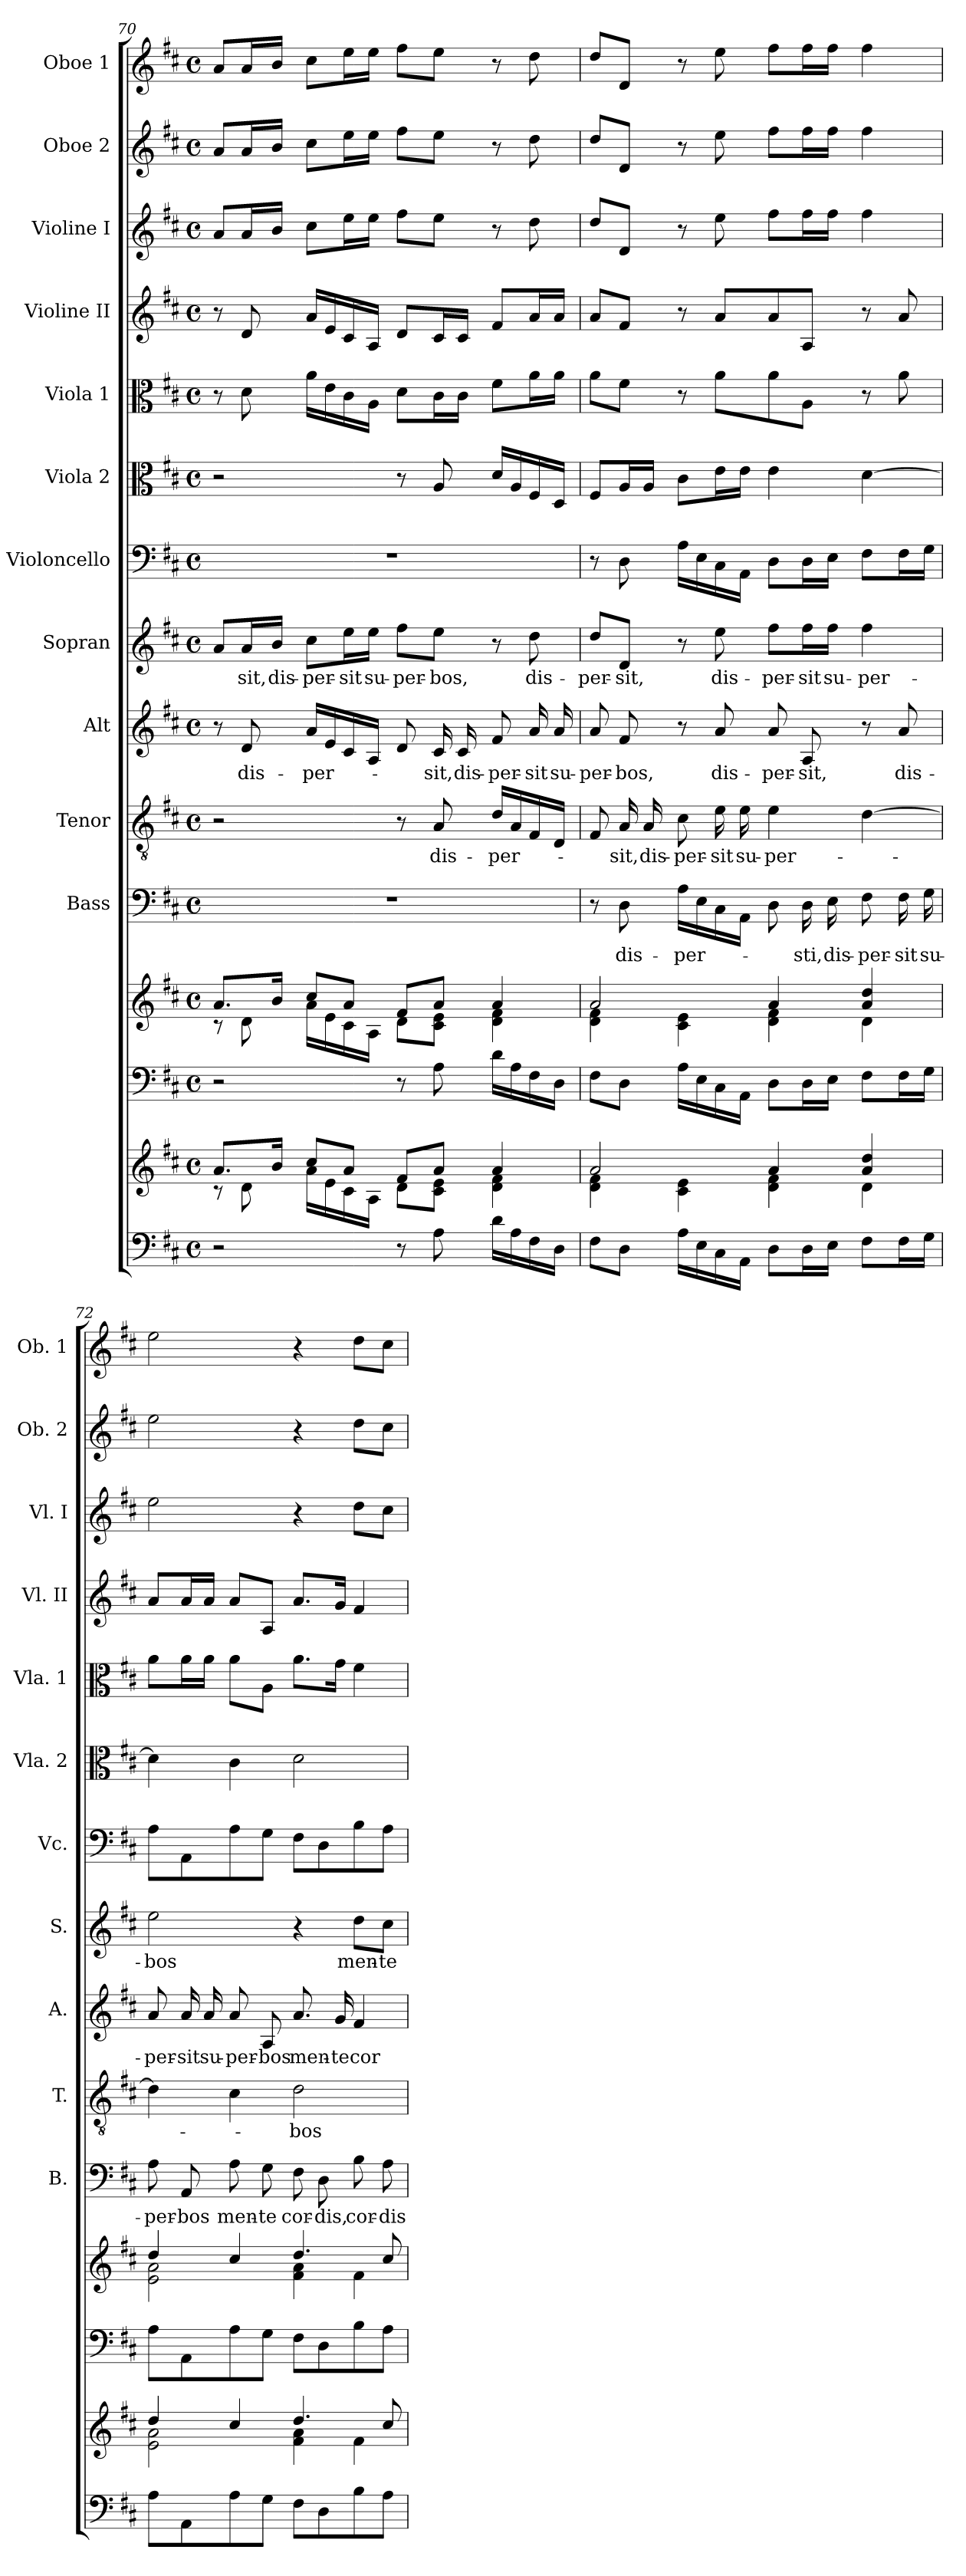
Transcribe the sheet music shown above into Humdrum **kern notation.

**kern	**kern	**kern	**kern	**kern	**text	**kern	**text	**kern	**text	**kern	**text	**kern	**kern	**kern	**kern	**kern	**kern	**kern
*part13	*part13	*part12	*part12	*part11	*part11	*part10	*part10	*part9	*part9	*part8	*part8	*part7	*part6	*part5	*part4	*part3	*part2	*part1
*staff15	*staff14	*staff13	*staff12	*staff11	*staff11	*staff10	*staff10	*staff9	*staff9	*staff8	*staff8	*staff7	*staff6	*staff5	*staff4	*staff3	*staff2	*staff1
*	*	*	*	*I"Bass	*	*I"Tenor	*	*I"Alt	*	*I"Sopran	*	*I"Violoncello	*I"Viola 2	*I"Viola 1	*I"Violine II	*I"Violine I	*I"Oboe 2	*I"Oboe 1
*	*	*	*	*I'B.	*	*I'T.	*	*I'A.	*	*I'S.	*	*I'Vc.	*I'Vla. 2	*I'Vla. 1	*I'Vl. II	*I'Vl. I	*I'Ob. 2	*I'Ob. 1
!!LO:PB:g=z
*clefF4	*clefG2	*clefF4	*clefG2	*clefF4	*	*clefGv2	*	*clefG2	*	*clefG2	*	*clefF4	*clefC3	*clefC3	*clefG2	*clefG2	*clefG2	*clefG2
*	*	*	*	*	*	*	*	*	*	*	*	*ITrd7c12	*	*	*	*	*	*
*k[f#c#]	*k[f#c#]	*k[f#c#]	*k[f#c#]	*k[f#c#]	*	*k[f#c#]	*	*k[f#c#]	*	*k[f#c#]	*	*k[f#c#]	*k[f#c#]	*k[f#c#]	*k[f#c#]	*k[f#c#]	*k[f#c#]	*k[f#c#]
*D:	*D:	*D:	*D:	*D:	*	*D:	*	*D:	*	*D:	*	*D:	*D:	*D:	*D:	*D:	*D:	*D:
*M4/4	*M4/4	*M4/4	*M4/4	*M4/4	*	*M4/4	*	*M4/4	*	*M4/4	*	*M4/4	*M4/4	*M4/4	*M4/4	*M4/4	*M4/4	*M4/4
*met(c)	*met(c)	*met(c)	*met(c)	*met(c)	*	*met(c)	*	*met(c)	*	*met(c)	*	*met(c)	*met(c)	*met(c)	*met(c)	*met(c)	*met(c)	*met(c)
=70	=70	=70	=70	=70	=70	=70	=70	=70	=70	=70	=70	=70	=70	=70	=70	=70	=70	=70
*	*^	*	*^	*	*	*	*	*	*	*	*	*	*	*	*	*	*	*
2r	8.a/L	8rc	2r	8.a/L	8rc	1r	.	2r	.	8r	.	8a/L	.	1r	2r	8r	8r	8a/L	8a/L	8a/L
!	!	!	!	!	!	!	!	!	!	!	!LO:LY:b	!	!LO:LY:b	!	!	!	!	!	!	!
.	.	8d\	.	.	8d\	.	.	.	.	8d/	dis-	16a/L	-sit,	.	.	8d\	8d/	16a/L	16a/L	16a/L
!	!	!	!	!	!	!	!	!	!	!	!	!	!LO:LY:b	!	!	!	!	!	!	!
.	16b/Jk	.	.	16b/Jk	.	.	.	.	.	.	.	16b/JJ	dis-	.	.	.	.	16b/JJ	16b/JJ	16b/JJ
!	!	!	!	!	!	!	!	!	!	!	!LO:LY:b	!	!LO:LY:b	!	!	!	!	!	!	!
.	8cc#/L	16a\LL	.	8cc#/L	16a\LL	.	.	.	.	16a/LL	-per-	8cc#\L	-per-	.	.	16a\LL	16a/LL	8cc#\L	8cc#\L	8cc#\L
.	.	16e\	.	.	16e\	.	.	.	.	16e/	.	.	.	.	.	16e\	16e/	.	.	.
!	!	!	!	!	!	!	!	!	!	!	!	!	!LO:LY:b	!	!	!	!	!	!	!
.	8a/J	16c#\	.	8a/J	16c#\	.	.	.	.	16c#/	.	16ee\L	-sit	.	.	16c#\	16c#/	16ee\L	16ee\L	16ee\L
!	!	!	!	!	!	!	!	!	!	!	!	!	!LO:LY:b	!	!	!	!	!	!	!
.	.	16A\JJ	.	.	16A\JJ	.	.	.	.	16A/JJ	.	16ee\JJ	su-	.	.	16A\JJ	16A/JJ	16ee\JJ	16ee\JJ	16ee\JJ
!	!	!	!	!	!	!	!	!	!	!	!	!	!LO:LY:b	!	!	!	!	!	!	!
8r	8f#/L	8d\L	8r	8f#/L	8d\L	.	.	8r	.	8d/	.	8ff#\L	-per-	.	8r	8d\L	8d/L	8ff#\L	8ff#\L	8ff#\L
!	!	!	!	!	!	!	!	!	!LO:LY:b	!	!LO:LY:b	!	!LO:LY:b	!	!	!	!	!	!	!
8A\	8a/J	8c#\ 8e\J	8A\	8a/J	8c#\ 8e\J	.	.	8A/	dis-	16c#/	-sit,	8ee\J	-bos,	.	8A/	16c#\L	16c#/L	8ee\J	8ee\J	8ee\J
!	!	!	!	!	!	!	!	!	!	!	!LO:LY:b	!	!	!	!	!	!	!	!	!
.	.	.	.	.	.	.	.	.	.	16c#/	dis-	.	.	.	.	16c#\JJ	16c#/JJ	.	.	.
!	!	!	!	!	!	!	!	!	!LO:LY:b	!	!LO:LY:b	!	!	!	!	!	!	!	!	!
16d\LL	4a/	4d\ 4f#\	16d\LL	4a/	4d\ 4f#\	.	.	16d/LL	-per-	8f#/	-per-	8r	.	.	16d/LL	8f#\L	8f#/L	8r	8r	8r
16A\	.	.	16A\	.	.	.	.	16A/	.	.	.	.	.	.	16A/	.	.	.	.	.
!	!	!	!	!	!	!	!	!	!	!	!LO:LY:b	!	!LO:LY:b	!	!	!	!	!	!	!
16F#\	.	.	16F#\	.	.	.	.	16F#/	.	16a/	-sit	8dd\	dis-	.	16F#/	16a\L	16a/L	8dd\	8dd\	8dd\
!	!	!	!	!	!	!	!	!	!	!	!LO:LY:b	!	!	!	!	!	!	!	!	!
16D\JJ	.	.	16D\JJ	.	.	.	.	16D/JJ	.	16a/	su-	.	.	.	16D/JJ	16a\JJ	16a/JJ	.	.	.
=71	=71	=71	=71	=71	=71	=71	=71	=71	=71	=71	=71	=71	=71	=71	=71	=71	=71	=71	=71	=71
!	!	!	!	!	!	!	!	!	!	!	!LO:LY:b	!	!LO:LY:b	!	!	!	!	!	!	!
8F#\L	2a/	4d\ 4f#\	8F#\L	2a/	4d\ 4f#\	8r	.	8F#/	.	8a/	-per-	8dd/L	-per-	8r	8F#/L	8a\L	8a/L	8dd/L	8dd/L	8dd/L
!	!	!	!	!	!	!	!LO:LY:b	!	!LO:LY:b	!	!LO:LY:b	!	!LO:LY:b	!	!	!	!	!	!	!
8D\J	.	.	8D\J	.	.	8D\	dis-	16A/	-sit,	8f#/	-bos,	8d/J	-sit,	8DD\	16A/L	8f#\J	8f#/J	8d/J	8d/J	8d/J
!	!	!	!	!	!	!	!	!	!LO:LY:b	!	!	!	!	!	!	!	!	!	!	!
.	.	.	.	.	.	.	.	16A/	dis-	.	.	.	.	.	16A/JJ	.	.	.	.	.
!	!	!	!	!	!	!	!LO:LY:b	!	!LO:LY:b	!	!	!	!	!	!	!	!	!	!	!
16A\LL	.	4c#\ 4e\	16A\LL	.	4c#\ 4e\	16A\LL	-per-	8c#\	-per-	8r	.	8r	.	16AA\LL	8c#\L	8r	8r	8r	8r	8r
16E\	.	.	16E\	.	.	16E\	.	.	.	.	.	.	.	16EE\	.	.	.	.	.	.
!	!	!	!	!	!	!	!	!	!LO:LY:b	!	!LO:LY:b	!	!LO:LY:b	!	!	!	!	!	!	!
16C#\	.	.	16C#\	.	.	16C#\	.	16e\	-sit	8a/	dis-	8ee\	dis-	16CC#\	16e\L	8a\L	8a/L	8ee\	8ee\	8ee\
!	!	!	!	!	!	!	!	!	!LO:LY:b	!	!	!	!	!	!	!	!	!	!	!
16AA\JJ	.	.	16AA\JJ	.	.	16AA\JJ	.	16e\	su-	.	.	.	.	16AAA\JJ	16e\JJ	.	.	.	.	.
!	!	!	!	!	!	!	!	!	!LO:LY:b	!	!LO:LY:b	!	!LO:LY:b	!	!	!	!	!	!	!
8D\L	4a/	4d\ 4f#\	8D\L	4a/	4d\ 4f#\	8D\	.	4e\	-per-	8a/	-per-	8ff#\L	-per-	8DD\L	4e\	8a\	8a/	8ff#\L	8ff#\L	8ff#\L
!	!	!	!	!	!	!	!LO:LY:b	!	!	!	!LO:LY:b	!	!LO:LY:b	!	!	!	!	!	!	!
16D\L	.	.	16D\L	.	.	16D\	-sti,	.	.	8A/	-sit,	16ff#\L	-sit	16DD\L	.	8A\J	8A/J	16ff#\L	16ff#\L	16ff#\L
!	!	!	!	!	!	!	!LO:LY:b	!	!	!	!	!	!LO:LY:b	!	!	!	!	!	!	!
16E\JJ	.	.	16E\JJ	.	.	16E\	dis-	.	.	.	.	16ff#\JJ	su-	16EE\JJ	.	.	.	16ff#\JJ	16ff#\JJ	16ff#\JJ
!	!	!	!	!	!	!	!LO:LY:b	!	!	!	!	!	!LO:LY:b	!	!	!	!	!	!	!
8F#\L	4a/ 4dd/	4d\	8F#\L	4a/ 4dd/	4d\	8F#\	-per-	[4d\	.	8r	.	4ff#\	-per-	8FF#\L	[4d\	8r	8r	4ff#\	4ff#\	4ff#\
!	!	!	!	!	!	!	!LO:LY:b	!	!	!	!LO:LY:b	!	!	!	!	!	!	!	!	!
16F#\L	.	.	16F#\L	.	.	16F#\	-sit	.	.	8a/	dis-	.	.	16FF#\L	.	8a\	8a/	.	.	.
!	!	!	!	!	!	!	!LO:LY:b	!	!	!	!	!	!	!	!	!	!	!	!	!
16G\JJ	.	.	16G\JJ	.	.	16G\	su-	.	.	.	.	.	.	16GG\JJ	.	.	.	.	.	.
!!LO:PB:g=z
=72	=72	=72	=72	=72	=72	=72	=72	=72	=72	=72	=72	=72	=72	=72	=72	=72	=72	=72	=72	=72
!	!	!	!	!	!	!	!LO:LY:b	!	!	!	!LO:LY:b	!	!LO:LY:b	!	!	!	!	!	!	!
8A\L	4dd/	2e\ 2a\	8A\L	4dd/	2e\ 2a\	8A\	-per-	4d\]	.	8a/	-per-	2ee\	-bos	8AA\L	4d\]	8a\L	8a/L	2ee\	2ee\	2ee\
!	!	!	!	!	!	!	!LO:LY:b	!	!	!	!LO:LY:b	!	!	!	!	!	!	!	!	!
8AA\	.	.	8AA\	.	.	8AA/	-bos	.	.	16a/	-sit	.	.	8AAA\	.	16a\L	16a/L	.	.	.
!	!	!	!	!	!	!	!	!	!	!	!LO:LY:b	!	!	!	!	!	!	!	!	!
.	.	.	.	.	.	.	.	.	.	16a/	su-	.	.	.	.	16a\JJ	16a/JJ	.	.	.
!	!	!	!	!	!	!	!LO:LY:b	!	!	!	!LO:LY:b	!	!	!	!	!	!	!	!	!
8A\	4cc#/	.	8A\	4cc#/	.	8A\	men-	4c#\	.	8a/	-per-	.	.	8AA\	4c#\	8a\L	8a/L	.	.	.
!	!	!	!	!	!	!	!LO:LY:b	!	!	!	!LO:LY:b	!	!	!	!	!	!	!	!	!
8G\J	.	.	8G\J	.	.	8G\	-te	.	.	8A/	-bos	.	.	8GG\J	.	8A\J	8A/J	.	.	.
!	!	!	!	!	!	!	!LO:LY:b	!	!LO:LY:b	!	!LO:LY:b	!	!	!	!	!	!	!	!	!
8F#\L	4.dd/	4f#\ 4a\	8F#\L	4.dd/	4f#\ 4a\	8F#\	cor-	2d\	-bos	8.a/	men-	4r	.	8FF#\L	2d\	8.a\L	8.a/L	4r	4r	4r
!	!	!	!	!	!	!	!LO:LY:b	!	!	!	!	!	!	!	!	!	!	!	!	!
8D\	.	.	8D\	.	.	8D\	-dis,	.	.	.	.	.	.	8DD\	.	.	.	.	.	.
!	!	!	!	!	!	!	!	!	!	!	!LO:LY:b	!	!	!	!	!	!	!	!	!
.	.	.	.	.	.	.	.	.	.	16g/	-te	.	.	.	.	16g\Jk	16g/Jk	.	.	.
!	!	!	!	!	!	!	!LO:LY:b	!	!	!	!LO:LY:b	!	!LO:LY:b	!	!	!	!	!	!	!
8B\	.	4f#\	8B\	.	4f#\	8B\	cor-	.	.	4f#/	cor-	8dd\L	men-	8BB\	.	4f#\	4f#/	8dd\L	8dd\L	8dd\L
!	!	!	!	!	!	!	!LO:LY:b	!	!	!	!	!	!LO:LY:b	!	!	!	!	!	!	!
8A\J	8cc#/	.	8A\J	8cc#/	.	8A\	-dis	.	.	.	.	8cc#\J	-te	8AA\J	.	.	.	8cc#\J	8cc#\J	8cc#\J
*	*v	*v	*	*v	*v	*	*	*	*	*	*	*	*	*	*	*	*	*	*	*
=	=	=	=	=	=	=	=	=	=	=	=	=	=	=	=	=	=	=
*-	*-	*-	*-	*-	*-	*-	*-	*-	*-	*-	*-	*-	*-	*-	*-	*-	*-	*-
